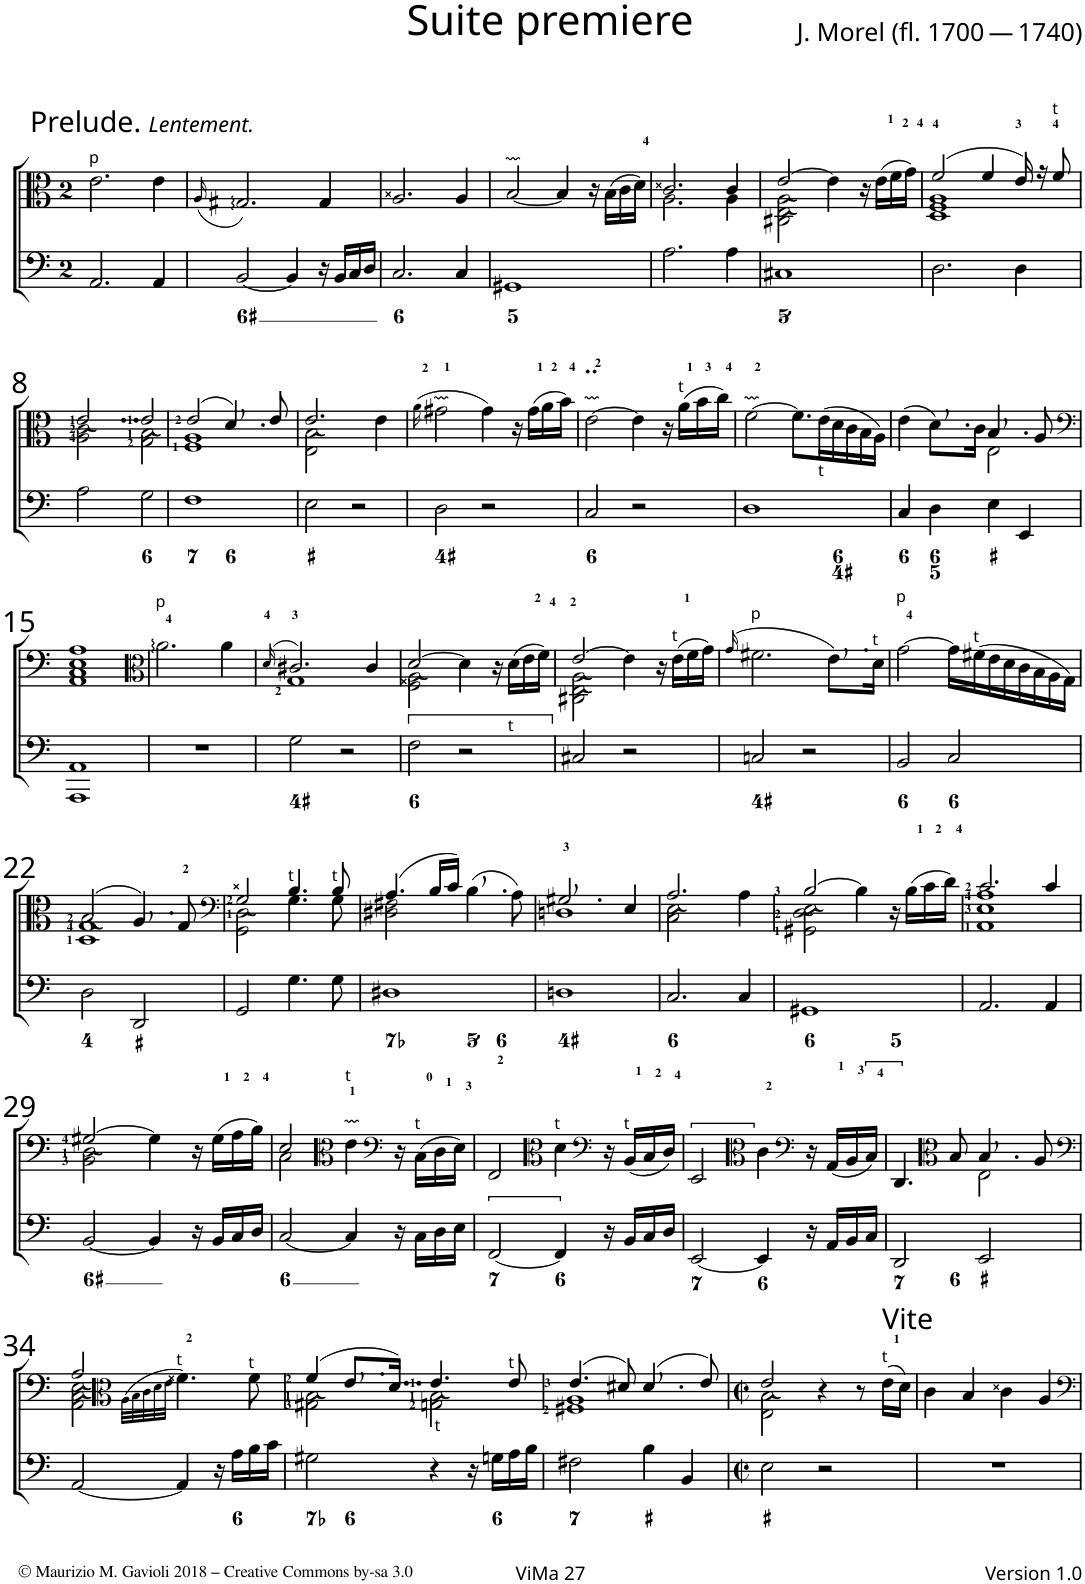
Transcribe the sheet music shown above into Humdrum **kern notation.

**kern	**kern
*part2	*part1
*staff2	*staff1
*I"Viola da gamba (7 strings)	*I"Viola da gamba (7 strings)
*clefF4	*clefC3
*k[]	*k[]
*M2/2	*M2/2
=1	=1
!	!LO:TX:a:t=Prelude.
!	!LO:TX:a:i:t=Lentement.
!	!LO:TX:a:t=p
2.AA/	2.e\
4AA/	4e\
=2	=2
.	(16qA/
[2BB/	2.G#X/)
4BB/]	.
16r	4G#/
16BB/LL	.
16C/	.
16D/JJ	.
=3	=3
2.C/	2.A/
4C/	4A/
=4	=4
1GG#X	[2B/
.	4B/]
.	16r
.	(16B\LL
.	16c\
.	16d\JJ)
=5	=5
*	*^
2.A\	2.c/	2.A\
4A\	4c/	4A\
=6	=6	=6
1C#X	[2e/	2C#X\ 2E\ 2A\
.	4e\]	2ryy
.	16r	.
.	(16e\LL	.
.	16f\	.
.	16g\JJ)	.
=7	=7	=7
2.D\	(2f/	1D 1F 1A
.	4f/	.
4D\	16e/)	.
.	16r	.
!	!LO:TX:a:t=t	!
.	8f/	.
!!LO:LB:g=z	!!
=8	=8	=8
2A\	2e/	2A\ 2c\
2G\	2e/	2G\ 2B\
=9	=9	=9
1F	(2e/	1F 1A
.	4.d/)	.
.	8e/	.
=10	=10	=10
2E\	2.e/	2E\ 2B\
2r	.	2ryy
.	4e\	.
*	*v	*v
=11	=11
.	(16qa\
2D\	2g#X\
2r	4g#\)
.	16r
.	(16g#\LL
.	16a\
.	16b\JJ)
=12	=12
2C/	[2e\
2r	4e\]
.	16r
!	!LO:TX:a:t=t
.	(16a\LL
.	16b\
.	16cc\JJ)
=13	=13
1D	[2f\
.	8.f\L]
!	!LO:TX:b:t=t
.	(16e\L
.	16d\
.	16c\
.	16B\
.	16A\JJ)
=14	=14
*	*^
4C/	(4e\	2ryy
4D\	8.d\L)	.
.	16c\Jk	.
4E\	4.B/	2E\
4EE/	.	.
.	8A/	.
*	*v	*v
!!LO:LB:g=z
=15	=15
*	*clefF4
1AAA 1AA	1AA 1C 1E 1A
=16	=16
*	*clefC3
!	!LO:TX:a:t=p
1r	2.a\
.	4a\
=17	=17
.	(16qd/
*	*^
2G\	2.c#X/)	1G
2r	.	.
.	4c#/	.
=18	=18	=18
2F\	[2d/	2F\ 2A\
2r	4d\]	2ryy
.	16r	.
!	!LO:TX:b:t=t	!
.	(16d\LL	.
.	16e\	.
.	16f\JJ)	.
=19	=19	=19
2C#X/	[2e/	2C#X\ 2E\ 2A\
2r	4e\]	2ryy
.	16r	.
!	!LO:TX:a:t=t	!
.	(16e\LL	.
.	16f\	.
.	16g\JJ)	.
*	*v	*v
=20	=20
.	(16qg/
!	!LO:TX:a:t=p
2Cn/	2.f#X\
2r	.
.	8.e\L)
!	!LO:TX:a:t=t
.	16d\Jk
=21	=21
!	!LO:TX:a:t=p
2BB/	[2g\
2C/	16g\LL]
!	!LO:TX:a:t=t
.	(16f#X\
.	16e\
.	16d\
.	16c\
.	16B\
.	16A\
.	16G\JJ)
!!LO:LB:g=z
=22	=22
*	*^
2D\	(2B/	1D 1G
2DD/	4.A/)	.
.	8G/	.
=23	=23	=23
*	*clefF4	*
2GG/	2G/	2GG\ 2D\
!	!LO:TX:a:t=t	!
4.G\	4.B/	4.G\
!	!LO:TX:a:t=t	!
8G\	8B/	8G\
=24	=24	=24
1D#X	(4.A/	2D#X\ 2F#X\
.	16B/LL	.
.	16c/JJ)	.
.	(4.B\	2ryy
.	8A\)	.
=25	=25	=25
1Dn	2.G#X/	1Dn
.	4E/	.
=26	=26	=26
2.C/	2.A/	2C\ 2E\
.	.	2ryy
4C/	4A\	.
=27	=27	=27
1GG#X	[2B/	2GG#X\ 2D\ 2E\
.	4B\]	2ryy
.	16r	.
.	(16B\LL	.
.	16c\	.
.	16d\JJ)	.
=28	=28	=28
2.AA/	2.c/	1AA 1E 1A
4AA/	4c/	.
!!LO:LB:g=z	!!
=29	=29	=29
[2BB/	[2G#X/	2BB\ 2D\
4BB/]	4G#\]	2ryy
16r	16r	.
16BB/LL	(16G#\LL	.
16C/	16A\	.
16D/JJ	16B\JJ)	.
=30	=30	=30
[2C/	2E/	2C\
*	*clefC3	*
!	!LO:TX:a:t=t	!
4C/]	4e\	4ryy
*	*clefF4	*
16r	16r	16ryy
!	!LO:TX:a:t=t	!
16C\LL	(16C\LL	16ryy
16D\	16D\	8ryy
16E\JJ	16E\JJ)	.
*	*v	*v
=31	=31
[2FF/	2FF/
*	*clefC3
!	!LO:TX:a:t=t
4FF/]	4d\
*	*clefF4
16r	16r
!	!LO:TX:a:t=t
16BB/LL	(16BB/LL
16C/	16C/
16D/JJ	16D/JJ)
=32	=32
[2EE/	2EE/
*	*clefC3
4EE/]	4c\
*	*clefF4
16r	16r
16AA/LL	(16AA/LL
16BB/	16BB/
16C/JJ	16C/JJ)
=33	=33
*	*^
2DD/	4.DD/	2ryy
*	*clefC3	*
.	8B/	.
2EE/	4.B/	2E\
.	8A/	.
!!LO:LB:g=z	!!
=34	=34	=34
*	*clefF4	*
[2AA/	2A/	2AA\ 2C\ 2E\
.	(32qA\LLL	.
.	32qB\	.
.	32qc\	.
.	32qd\	.
.	32qe\JJJ	.
*	*clefC3	*
!	!LO:TX:a:t=t	!
4AA/]	4.fn\)	2ryy
16r	.	.
16A\LL	.	.
!	!LO:TX:a:t=t	!
16B\	8f\	.
16c\JJ	.	.
=35	=35	=35
2G#X\	(4f/	2G#X\ 2B\
.	8.e/L	.
.	16d/Jk)	.
!	!LO:TX:b:t=t	!
4r	4.e/	2Gn\ 2B\
16r	.	.
16Gn\LL	.	.
!	!LO:TX:a:t=t	!
16A\	8e/	.
16B\JJ	.	.
=36	=36	=36
2F#X\	(4.e/	1F#X 1A
.	8d#X/)	.
4B\	(4.d#/	.
4BB/	.	.
.	8e/)	.
=37	=37	=37
*M2/2	*M2/2	*
*met(c|)	*met(c|)	*
2E\	2e/	2E\ 2B\
2r	4r	4ryy
.	8r	8ryy
!	!LO:TX:a:t=Vite	!
!	!LO:TX:a:t=t	!
.	(16e\LL	8ryy
.	16d\JJ)	.
*	*v	*v
=38	=38
1r	4c\
.	4B/
.	4c\
.	4A/
=	=
*-	*-
